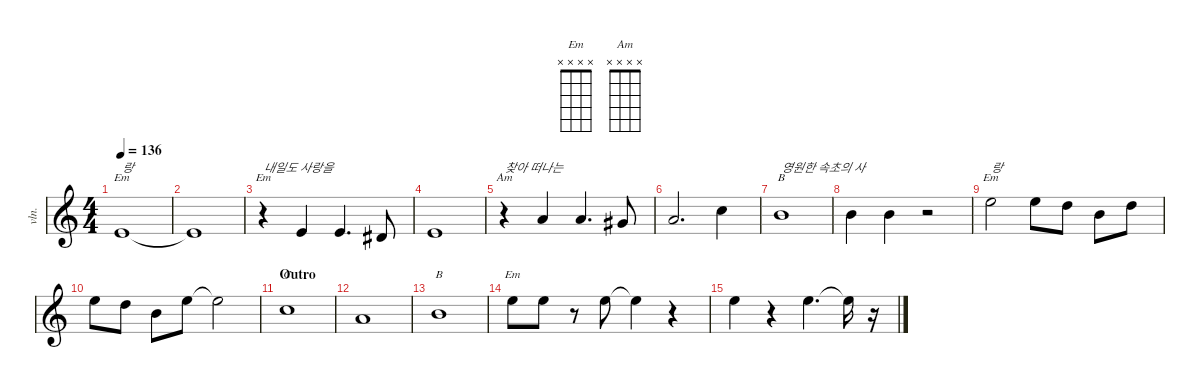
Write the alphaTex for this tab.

\defaultSystemsLayout 4
\hideDynamics
\bracketExtendMode nobrackets
\track ("Violin" "vln.") {instrument stringensemble1}
\staff {score}
\tuning (E5 A4 D4 G3)
\chord ("Em" 0 x x x) {showdiagram false showfingering false}
\chord ("B" 7 x x x) {firstfret 7 showdiagram false showfingering false}
\chord ("Em" 12 x x x) {firstfret 12 showdiagram false showfingering false}
\chord ("Em" x x x x)
\chord ("Am" x x x x)
\chord ("C" 8 x x x) {firstfret 8 showdiagram false showfingering false}
\ts (4 4)
\tempo 136
\clef g2
\ks c
2.3.1{ch "Em" txt "랑" dy mf} |
2.3{t}.1 |
r.4{ch "Em" txt "내일도 사랑을"} 2.3.4 2.3.4{d} 1.3{acc #}.8 |
2.3.1 |
r.4{ch "Am" txt "찾아 떠나는"} 0.2.4 0.2.4{d} 6.3{acc #}.8 |
0.2.2{d} 3.2.4 |
2.2.1{ch "B" txt "영원한 속초의 사"} |
2.2.4 2.2.4 r.2 |
0.1.2{ch "Em" txt "랑"} 0.1.8 5.2.8 2.2.8 5.2.8 |
0.1.8 5.2.8 2.2.8 0.1.8 0.1{t}.2 |
\section ("" "Outro")
3.2.1{ch "C"} |
0.2.1 |
2.2.1{ch "B"} |
0.1.8{ch "Em"} 0.1.8 r.8 0.1.8 0.1{t}.4 r.4 |
0.1.4 r.4 0.1.4{d} 0.1{t}.16 r.16
